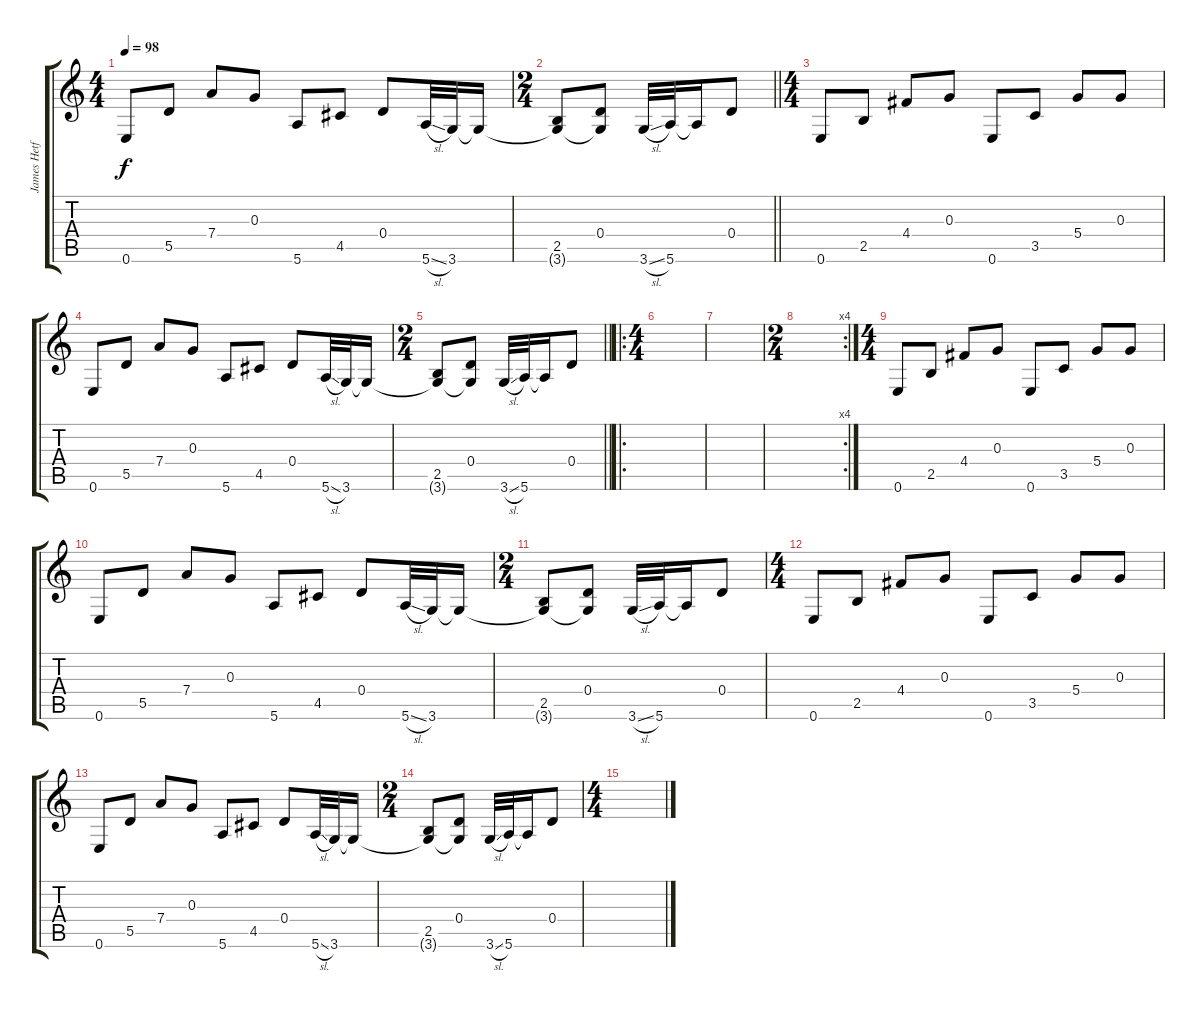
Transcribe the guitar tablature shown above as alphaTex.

\track ("James Hetfield" "James Hetf") {instrument electricguitarclean}
\staff {score tabs}
\tuning (E4 B3 G3 D3 A2 E2) {hide}
\ts (4 4)
\tempo 98
\clef g2
\ks c
0.6.8{dy f} 5.5.8 7.4.8 0.3.8 5.6.8 4.5.8 0.4.8 5.6{sl}.32 3.6.32 3.6{t}.16 |
\ts (2 4)
\barLineRight lightlight
(2.5 3.6{t}).8 (0.4 3.6{t}).8 3.6{sl}.32 5.6.32 5.6{t}.16 0.4.8 |
\ts (4 4)
0.6.8 2.5.8 4.4.8 0.3.8 0.6.8 3.5.8 5.4.8 0.3.8 |
0.6.8 5.5.8 7.4.8 0.3.8 5.6.8 4.5.8 0.4.8 5.6{sl}.32 3.6.32 3.6{t}.16 |
\ts (2 4)
\barLineRight lightlight
(2.5 3.6{t}).8 (0.4 3.6{t}).8 3.6{sl}.32 5.6.32 5.6{t}.16 0.4.8 |
\ro
\ts (4 4)
|
|
\rc 4
\ts (2 4)
|
\ts (4 4)
0.6.8 2.5.8 4.4.8 0.3.8 0.6.8 3.5.8 5.4.8 0.3.8 |
0.6.8 5.5.8 7.4.8 0.3.8 5.6.8 4.5.8 0.4.8 5.6{sl}.32 3.6.32 3.6{t}.16 |
\ts (2 4)
(2.5 3.6{t}).8 (0.4 3.6{t}).8 3.6{sl}.32 5.6.32 5.6{t}.16 0.4.8 |
\ts (4 4)
0.6.8 2.5.8 4.4.8 0.3.8 0.6.8 3.5.8 5.4.8 0.3.8 |
0.6.8 5.5.8 7.4.8 0.3.8 5.6.8 4.5.8 0.4.8 5.6{sl}.32 3.6.32 3.6{t}.16 |
\ts (2 4)
(2.5 3.6{t}).8 (0.4 3.6{t}).8 3.6{sl}.32 5.6.32 5.6{t}.16 0.4.8 |
\ts (4 4)
